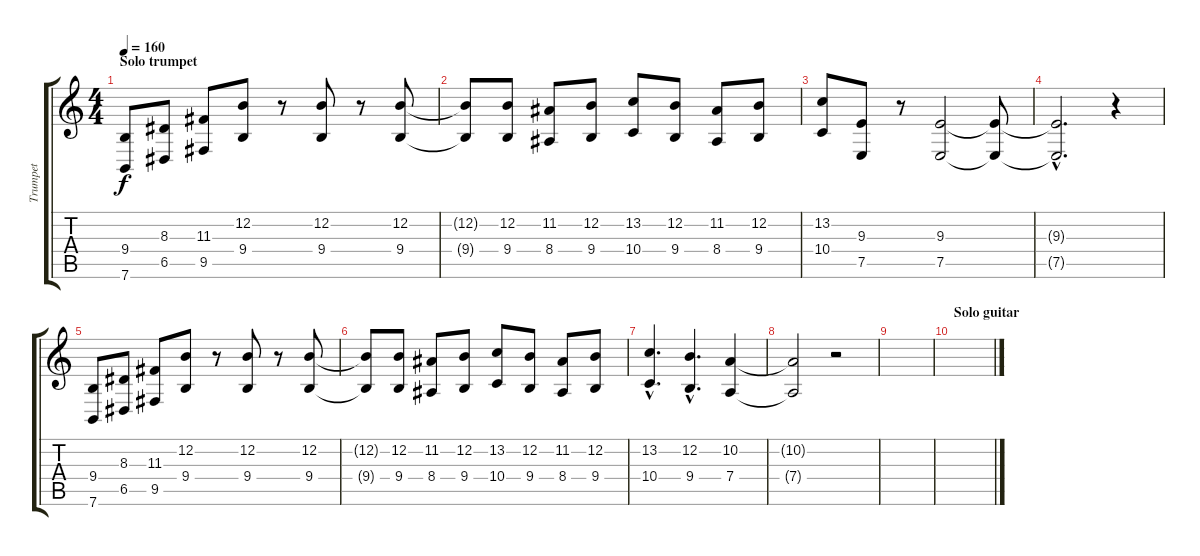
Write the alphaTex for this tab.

\track ("Trumpet" "Trumpet") {instrument frenchhorn}
\staff {score tabs}
\tuning (E4 B3 G3 D3 A2 E2) {hide}
\ts (4 4)
\section ("" "Solo trumpet")
\tempo 160
\clef g2
\ks c
(9.4 7.6).8{dy f} (8.3 6.5).8 (11.3 9.5).8 (12.2 9.4).8 r.8 (12.2 9.4).8 r.8 (12.2 9.4).8 |
(12.2{t} 9.4{t}).8 (12.2 9.4).8 (11.2 8.4).8 (12.2 9.4).8 (13.2 10.4).8 (12.2 9.4).8 (11.2 8.4).8 (12.2 9.4).8 |
(13.2 10.4).8 (9.3 7.5).8 r.8 (9.3 7.5).2 (9.3{t} 7.5{t}).8 |
(9.3{hac t} 7.5{hac t}).2{d} r.4 |
(9.4 7.6).8 (8.3 6.5).8 (11.3 9.5).8 (12.2 9.4).8 r.8 (12.2 9.4).8 r.8 (12.2 9.4).8 |
(12.2{t} 9.4{t}).8 (12.2 9.4).8 (11.2 8.4).8 (12.2 9.4).8 (13.2 10.4).8 (12.2 9.4).8 (11.2 8.4).8 (12.2 9.4).8 |
(13.2{hac} 10.4{hac}).4{d} (12.2{hac} 9.4{hac}).4{d} (10.2 7.4).4 |
(10.2{t} 7.4{t}).2 r.2 |
|
\section ("" "Solo guitar")
